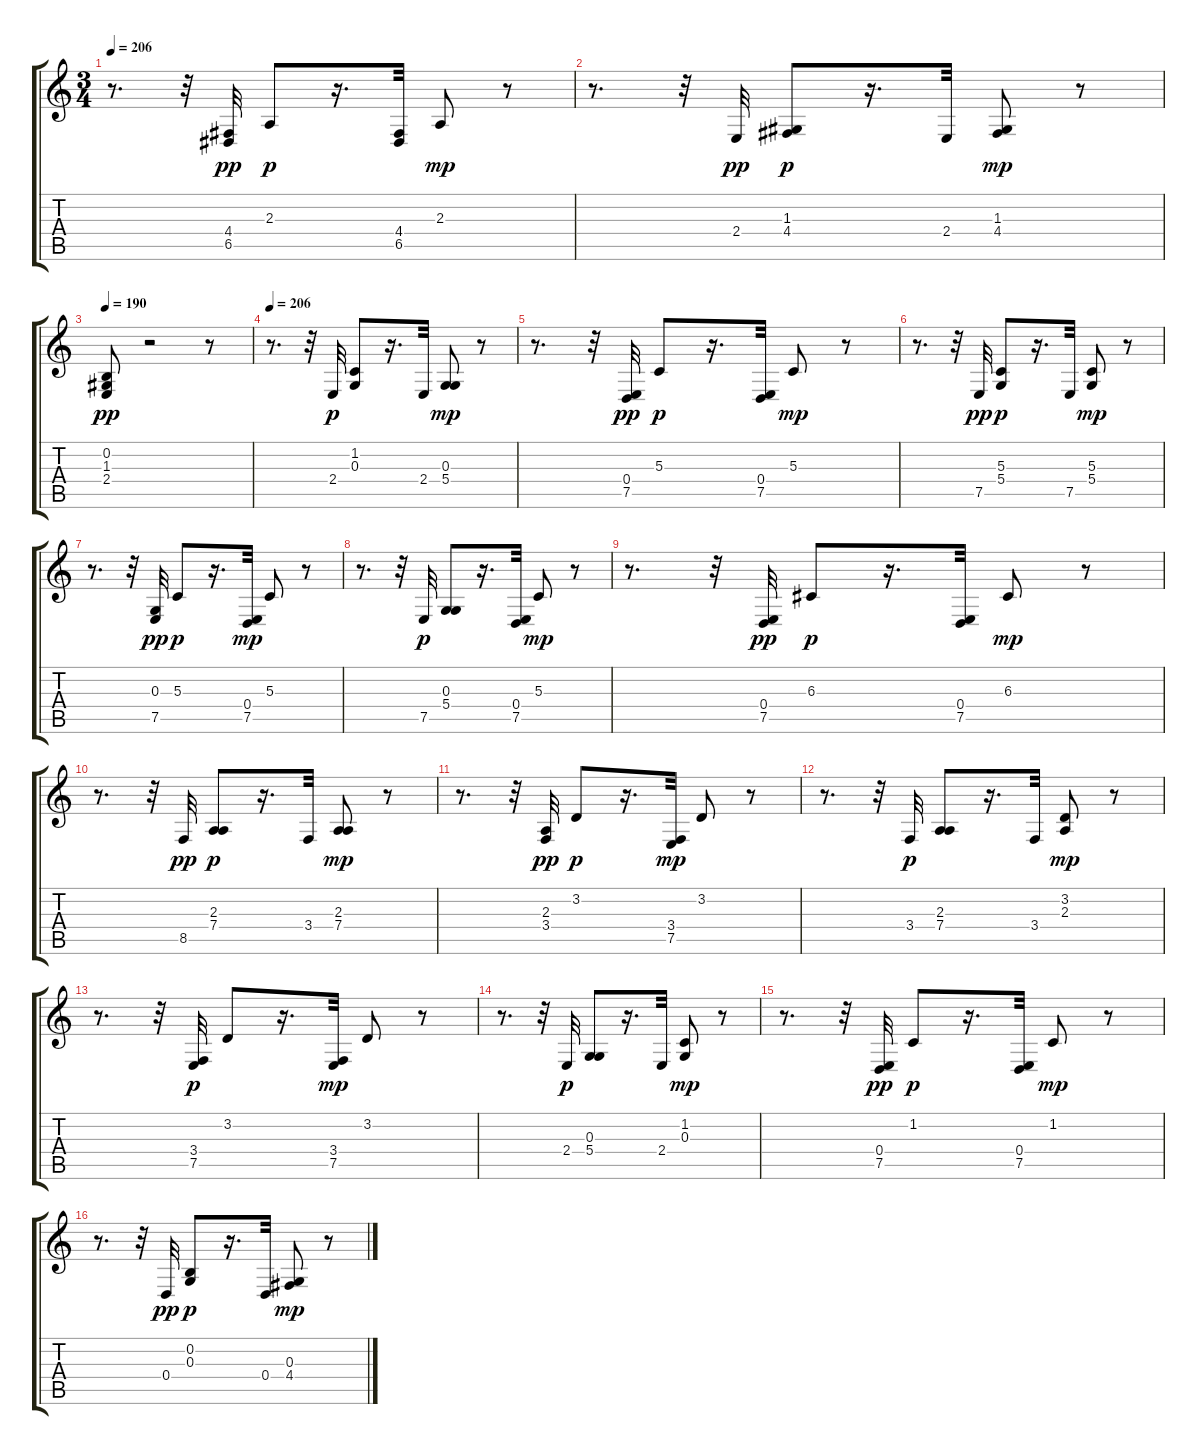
\track "" {instrument harpsichord}
\staff {score tabs}
\tuning (E4 B3 G3 D3 A2 E2) {hide}
\ts (3 4)
\tempo 206
\clef g2
\ks c
r.8{d dy mp} r.32 (4.4 6.5).32{dy pp} 2.3.8{dy p} r.16{d} (4.4 6.5).32 2.3.8{dy mp} r.8 |
r.8{d} r.32 2.4.32{dy pp} (1.3 4.4).8{dy p} r.16{d} 2.4.32 (1.3 4.4).8{dy mp} r.8 |
\tempo 190
(0.2 1.3 2.4).8{dy pp} r.2 r.8 |
\tempo 206
r.8{d} r.32 2.4.32{dy p} (1.2 0.3).8 r.16{d} 2.4.32 (0.3 5.4).8{dy mp} r.8 |
r.8{d} r.32 (0.4 7.5).32{dy pp} 5.3.8{dy p} r.16{d} (0.4 7.5).32 5.3.8{dy mp} r.8 |
r.8{d} r.32 7.5.32{dy pp} (5.3 5.4).8{dy p} r.16{d} 7.5.32 (5.3 5.4).8{dy mp} r.8 |
r.8{d} r.32 (0.3 7.5).32{dy pp} 5.3.8{dy p} r.16{d} (0.4 7.5).32{dy mp} 5.3.8 r.8 |
r.8{d} r.32 7.5.32{dy p} (0.3 5.4).8 r.16{d} (0.4 7.5).32 5.3.8{dy mp} r.8 |
r.8{d} r.32 (0.4 7.5).32{dy pp} 6.3.8{dy p} r.16{d} (0.4 7.5).32 6.3.8{dy mp} r.8 |
r.8{d} r.32 8.5.32{dy pp} (2.3 7.4).8{dy p} r.16{d} 3.4.32 (2.3 7.4).8{dy mp} r.8 |
r.8{d} r.32 (2.3 3.4).32{dy pp} 3.2.8{dy p} r.16{d} (3.4 7.5).32{dy mp} 3.2.8 r.8 |
r.8{d} r.32 3.4.32{dy p} (2.3 7.4).8 r.16{d} 3.4.32 (3.2 2.3).8{dy mp} r.8 |
r.8{d} r.32 (3.4 7.5).32{dy p} 3.2.8 r.16{d} (3.4 7.5).32{dy mp} 3.2.8 r.8 |
r.8{d} r.32 2.4.32{dy p} (0.3 5.4).8 r.16{d} 2.4.32 (1.2 0.3).8{dy mp} r.8 |
r.8{d} r.32 (0.4 7.5).32{dy pp} 1.2.8{dy p} r.16{d} (0.4 7.5).32 1.2.8{dy mp} r.8 |
r.8{d} r.32 0.4.32{dy pp} (0.2 0.3).8{dy p} r.16{d} 0.4.32 (0.3 4.4).8{dy mp} r.8
